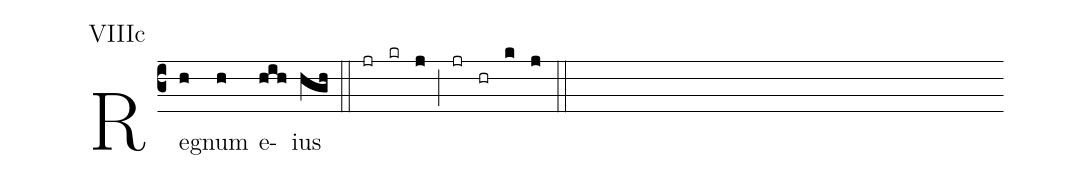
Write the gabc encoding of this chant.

annotation: VIIIc;
%%
(c3)Re(h)gnum(h) e(hih)ius(hgh) (::) (jr)(kr)(j)(;)(jr)(hr)(k)(j)(::)
